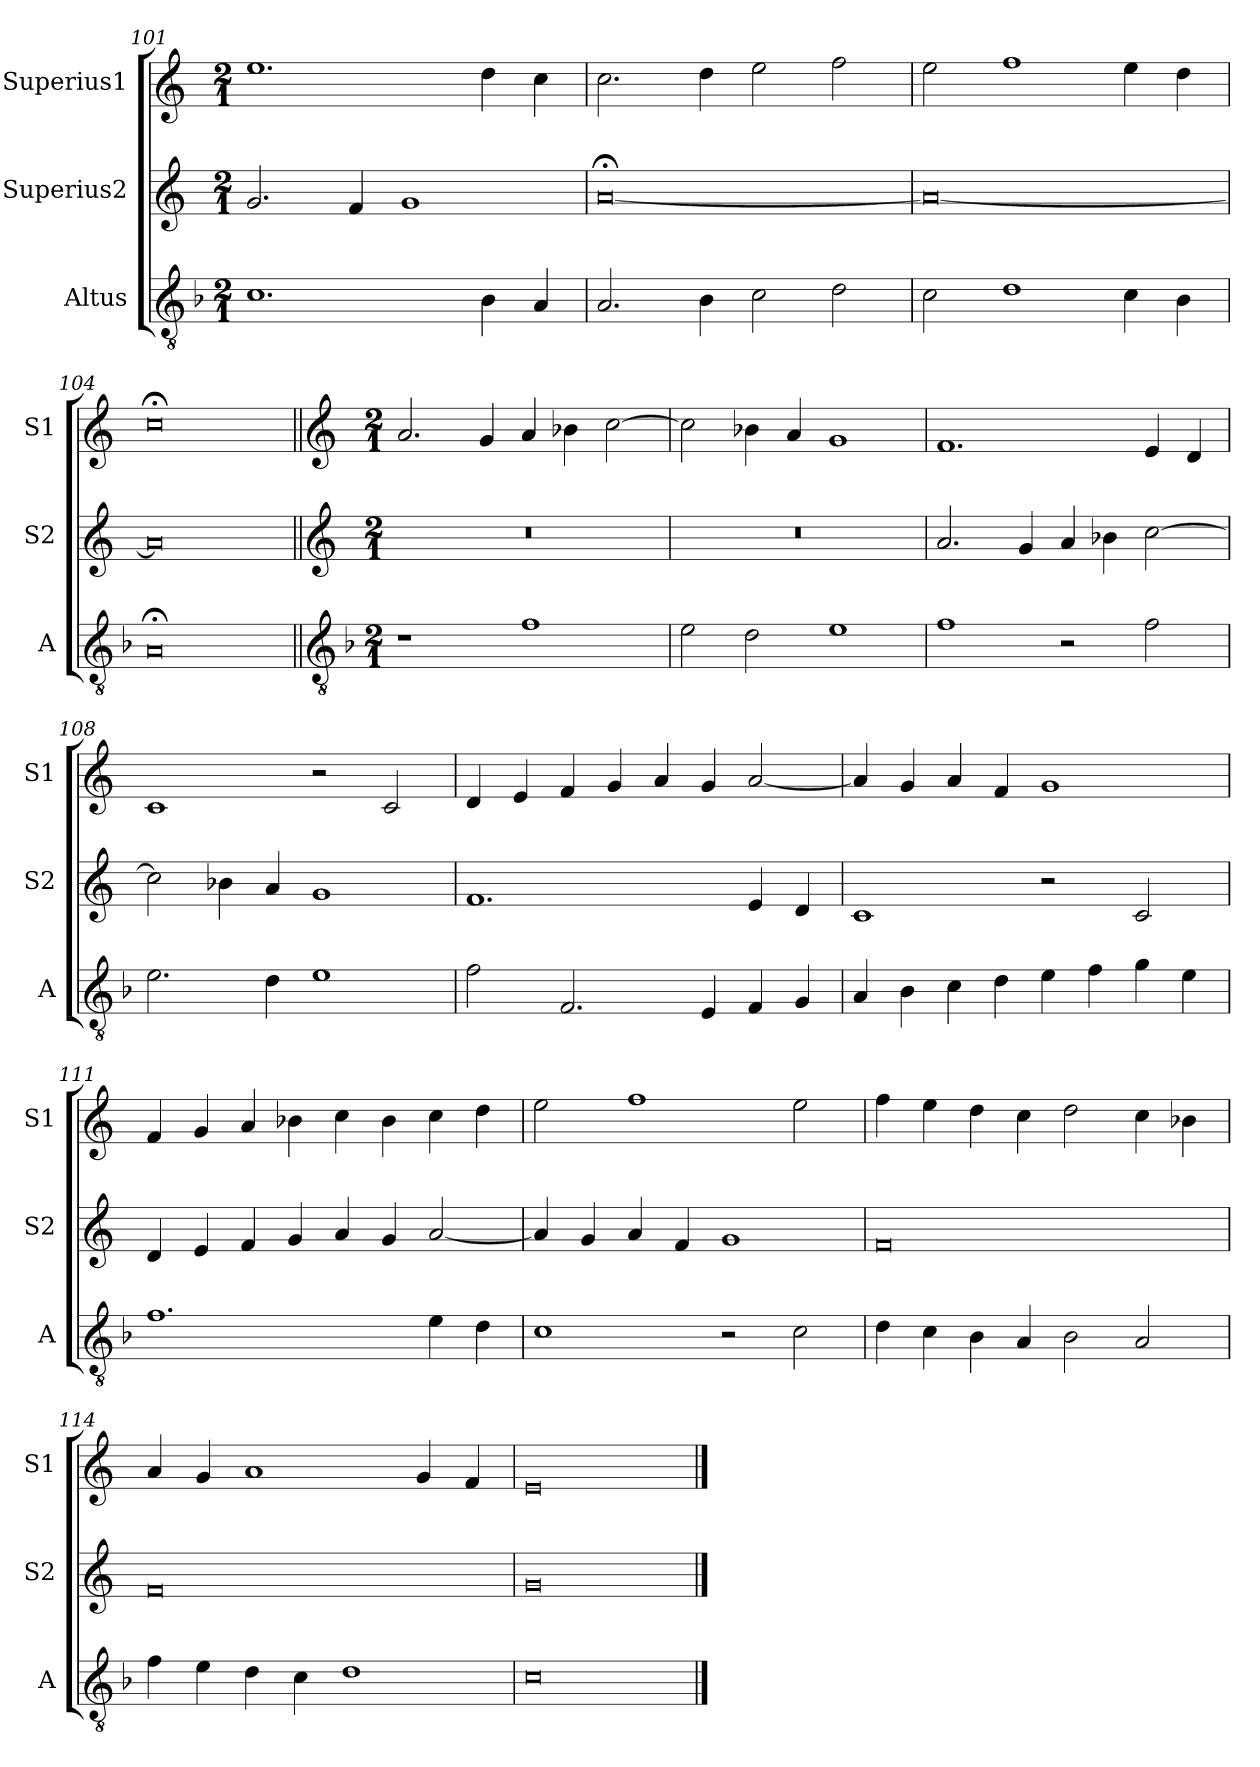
**kern	**kern	**kern
*part3	*part2	*part1
*staff3	*staff2	*staff1
*I"Altus	*I"Superius2	*I"Superius1
*I'A	*I'S2	*I'S1
*clefGv2	*clefG2	*clefG2
*k[b-]	*k[]	*k[]
*M2/1	*M2/1	*M2/1
=101	=101	=101
1.c	2.g/	1.ee
.	4f/	.
.	1g	.
4B-\	.	4dd\
4A/	.	4cc\
=102	=102	=102
2.A/	[0a;<	2.cc\
4B-\	.	4dd\
2c\	.	2ee\
2d\	.	2ff\
=103	=103	=103
2c\	0a_	2ee\
1d	.	1ff
4c\	.	4ee\
4B-\	.	4dd\
=104	=104	=104
0A;<	0a]	0cc;<
!!LO:LB:g=z
=105||	=105||	=105||
*clefGv2	*clefG2	*clefG2
*k[b-]	*k[]	*k[]
*M2/1	*M2/1	*M2/1
1r	0r	2.a/
.	.	4g/
1f	.	4a/
.	.	4b-X\
.	.	[2cc\
=106	=106	=106
2e\	0r	2cc\]
2d\	.	4b-X\
.	.	4a/
1e	.	1g
=107	=107	=107
1f	2.a/	1.f
.	4g/	.
2r	4a/	.
.	4b-X\	.
2f\	[2cc\	4e/
.	.	4d/
=108	=108	=108
2.e\	2cc\]	1c
.	4b-X\	.
4d\	4a/	.
1e	1g	2r
.	.	2c/
=109	=109	=109
2f\	1.f	4d/
.	.	4e/
2.F/	.	4f/
.	.	4g/
.	.	4a/
4E/	.	4g/
4F/	4e/	[2a/
4G/	4d/	.
=110	=110	=110
4A/	1c	4a/]
4B-\	.	4g/
4c\	.	4a/
4d\	.	4f/
4e\	2r	1g
4f\	.	.
4g\	2c/	.
4e\	.	.
=111	=111	=111
1.f	4d/	4f/
.	4e/	4g/
.	4f/	4a/
.	4g/	4b-X\
.	4a/	4cc\
.	4g/	4b-\
4e\	[2a/	4cc\
4d\	.	4dd\
=112	=112	=112
1c	4a/]	2ee\
.	4g/	.
.	4a/	1ff
.	4f/	.
2r	1g	.
2c\	.	2ee\
=113	=113	=113
4d\	0f	4ff\
4c\	.	4ee\
4B-\	.	4dd\
4A/	.	4cc\
2B-\	.	2dd\
2A/	.	4cc\
.	.	4b-X\
=114	=114	=114
4f\	0f	4a/
4e\	.	4g/
4d\	.	1a
4c\	.	.
1d	.	.
.	.	4g/
.	.	4f/
=115	=115	=115
0c	0g	0e
==	==	==
*-	*-	*-
